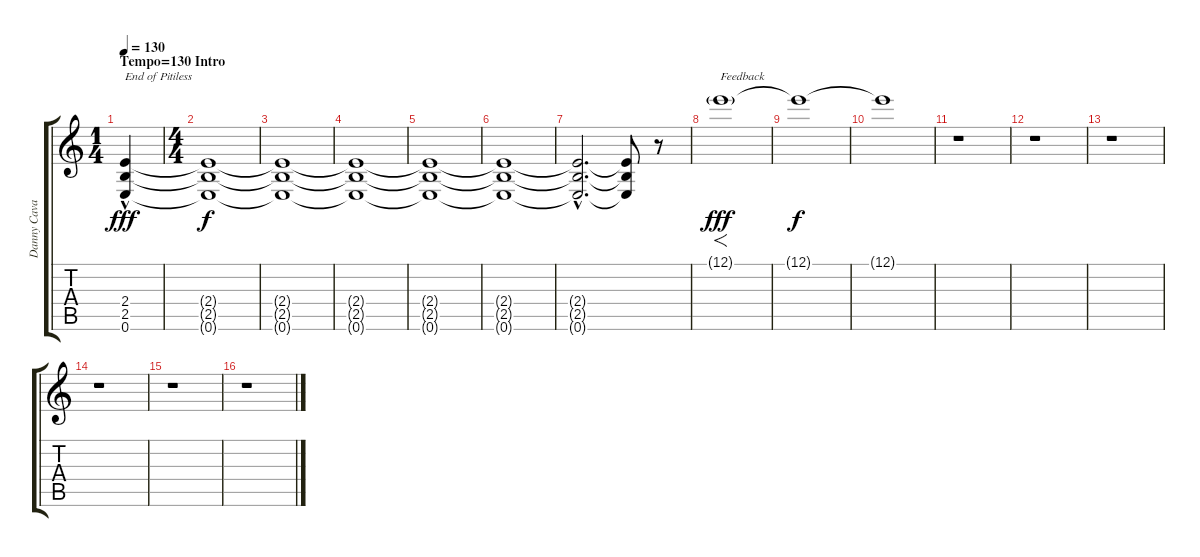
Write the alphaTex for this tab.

\track ("Danny Cavanagh (Electric Guitar 1)" "Danny Cava") {instrument overdrivenguitar}
\staff {score tabs}
\tuning (E4 B3 G3 D3 A2 E2) {hide}
\ts (1 4)
\section ("" "Tempo=130 Intro")
\tempo 130
\clef g2
\ks c
(2.4{hac} 2.5 0.6).4{txt "End of Pitiless" dy fff instrument overdrivenguitar} |
\ts (4 4)
(2.4{t} 2.5{t} 0.6{t}).1{dy f} |
(2.4{t} 2.5{t} 0.6{t}).1 |
(2.4{t} 2.5{t} 0.6{t}).1{volume 7} |
(2.4{t} 2.5{t} 0.6{t}).1 |
(2.4{t} 2.5{t} 0.6{t}).1{volume 0} |
(2.4{hac t} 2.5{hac t} 0.6{hac t}).2{d} (2.4{t} 2.5{t} 0.6{t}).8 r.8{volume 11} |
12.1{g}.1{f txt "Feedback" dy fff} |
12.1{t}.1{dy f volume 0} |
12.1{t}.1 |
r.1 |
r.1 |
r.1 |
r.1 |
r.1 |
r.1
